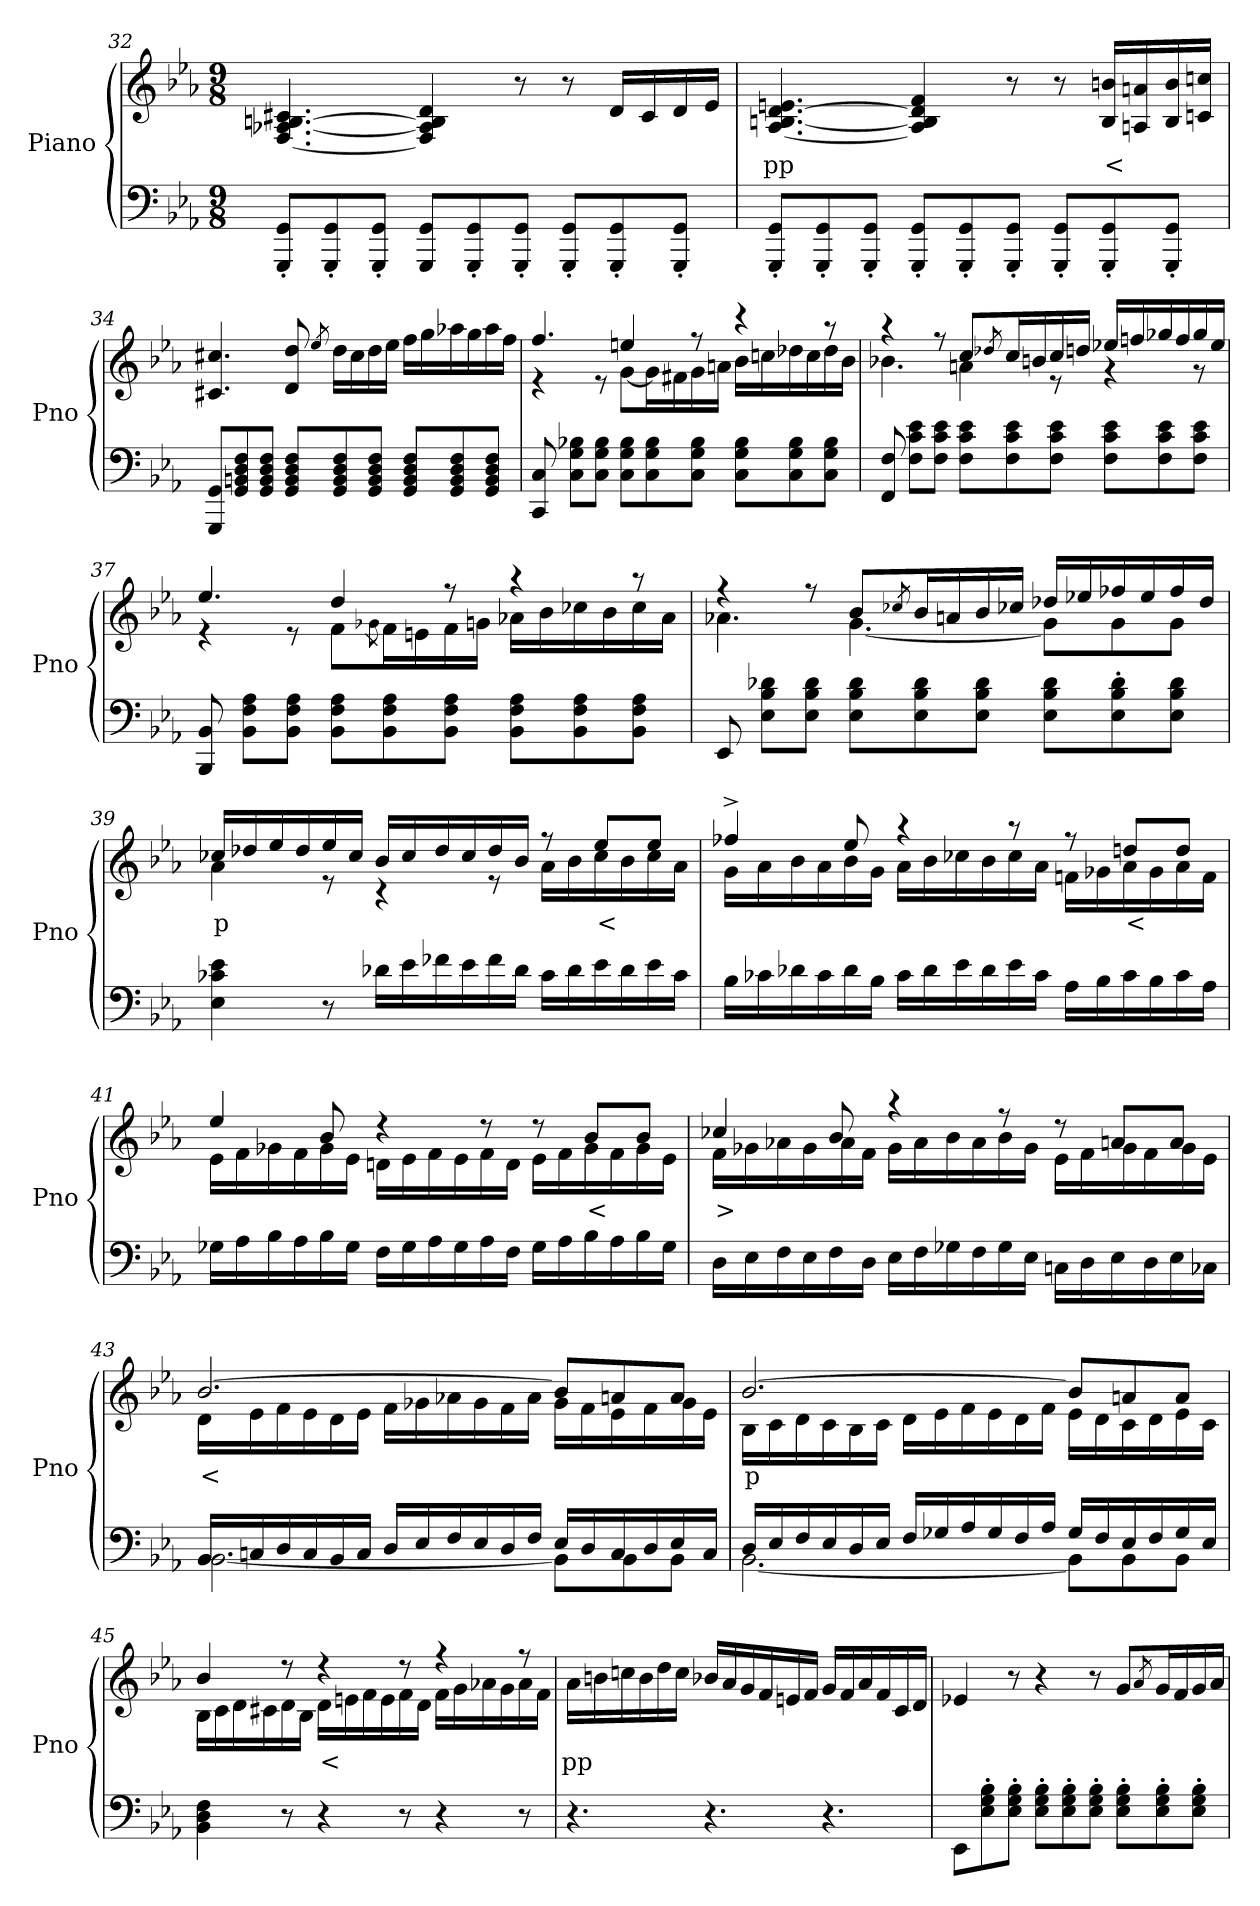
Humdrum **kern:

**kern	**kern	**text
*part2	*part1	*part1
*staff2	*staff1	*staff1
*I"Piano	*I"Piano	*
*I'Pno	*I'Pno	*
*clefF4	*clefG2	*
*k[b-e-a-]	*k[b-e-a-]	*
*E-:	*E-:	*
*M9/8	*M9/8	*
=32	=32	=32
8GGG/' 8GG/'L	[4.F/ [4.A-X/ [4.Bn/ 4.c#X/	.
8GGG/' 8GG/'	.	.
8GGG/' 8GG/'J	.	.
8GGG/ 8GG/L	4F/] 4A-/] 4B/] 4d/	.
8GGG/' 8GG/'	.	.
8GGG/' 8GG/'J	8r	.
8GGG/' 8GG/'L	8r	.
8GGG/' 8GG/'	16d/LL	.
.	16c#/	.
8GGG/' 8GG/'J	16d/	.
.	16e-/JJ	.
!!LO:LB:g=z
=33	=33	=33
8GGG/' 8GG/'L	[4.A-/ [4.Bn/ [4.d/ 4.en/	pp
8GGG/' 8GG/'	.	.
8GGG/' 8GG/'J	.	.
8GGG/' 8GG/'L	4A-/] 4B/] 4d/] 4f/	.
8GGG/' 8GG/'	.	.
8GGG/' 8GG/'J	8r	.
8GGG/' 8GG/'L	8r	.
8GGG/' 8GG/'	16B/ 16bn/LL	<
.	16An/ 16an/	.
8GGG/' 8GG/'J	16B/ 16b/	.
.	16cn/ 16ccn/JJ	.
=34	=34	=34
8GGG/ 8GG/L	4.c#X/ 4.cc#X/	.
8GG/ 8BBn/ 8D/ 8F/	.	.
8GG/ 8BB/ 8D/ 8F/J	.	.
8GG/ 8BB/ 8D/ 8F/L	8d/ 8dd/	.
.	8qee-/	.
8GG/ 8BB/ 8D/ 8F/	16dd\LL	.
.	16cc#\	.
8GG/ 8BB/ 8D/ 8F/J	16dd\	.
.	16ee-\JJ	.
8GG/ 8BB/ 8D/ 8F/L	16ff\LL	.
.	16gg\	.
8GG/ 8BB/ 8D/ 8F/	16aa-X\	.
.	16gg\	.
8GG/ 8BB/ 8D/ 8F/J	16aa-\	.
.	16ff\JJ	.
=35	=35	=35
*	*^	*
8CC/ 8C/	4.ff/	4r	.
8C\ 8G\ 8B-X\L	.	.	.
8C\ 8G\ 8B-\J	.	8r	.
8C\ 8G\ 8B-\L	4een/	[8g\L	.
8C\ 8G\ 8B-\	.	16g\L]	.
.	.	16f#X\	.
8C\ 8G\ 8B-\J	8r	16g\	.
.	.	16an\JJ	.
8C\ 8G\ 8B-\L	4r	16b-\LL	.
.	.	16ccn\	.
8C\ 8G\ 8B-\	.	16dd-X\	.
.	.	16cc\	.
8C\ 8G\ 8B-\J	8r	16dd-\	.
.	.	16b-\JJ	.
!!LO:LB:g=z	!!
=36	=36	=36	=36
8FF/ 8F/	4r	4.b-X\	.
8F\ 8c\ 8e-\L	.	.	.
8F\ 8c\ 8e-\J	8r	.	.
8F\ 8c\ 8e-\L	8cc/L	4an\	.
.	8qdd-X/	.	.
8F\ 8c\ 8e-\	16cc/L	.	.
.	16bn/	.	.
8F\ 8c\ 8e-\J	16cc/	8r	.
.	16ddn/JJ	.	.
8F\ 8c\ 8e-\L	16ee-X/LL	4r	.
.	16ffn/	.	.
8F\ 8c\ 8e-\	16gg-X/	.	.
.	16ff/	.	.
8F\ 8c\ 8e-\J	16gg-/	8r	.
.	16ee-/JJ	.	.
=37	=37	=37	=37
8BBB-/ 8BB-/	4.ee-/	4r	.
8BB-\ 8F\ 8A-\L	.	.	.
8BB-\ 8F\ 8A-\J	.	8r	.
8BB-\ 8F\ 8A-\L	4dd/	8f\L	.
.	.	8qg-X\	.
8BB-\ 8F\ 8A-\	.	16f\L	.
.	.	16en\	.
8BB-\ 8F\ 8A-\J	8r	16f\	.
.	.	16gn\JJ	.
8BB-\ 8F\ 8A-\L	4r	16a-X\LL	.
.	.	16b-\	.
8BB-\ 8F\ 8A-\	.	16cc-X\	.
.	.	16b-\	.
8BB-\ 8F\ 8A-\J	8r	16cc-\	.
.	.	16a-\JJ	.
!!LO:LB:g=z	!!
=38	=38	=38	=38
8EE-/	4r	4.a-X\	.
8E-\ 8B-\ 8d-X\L	.	.	.
8E-\ 8B-\ 8d-\J	8r	.	.
8E-\ 8B-\ 8d-\L	8b-/L	[4.g\	.
.	8qcc-X/	.	.
8E-\ 8B-\ 8d-\	16b-/L	.	.
.	16an/	.	.
8E-\ 8B-\ 8d-\J	16b-/	.	.
.	16cc-/JJ	.	.
8E-\ 8B-\ 8d-\L	16dd-X/LL	8g\L]	.
.	16ee-X/	.	.
8E-\' 8B-\' 8d-\'	16ff-X/	8g\	.
.	16ee-/	.	.
8E-\ 8B-\ 8d-\J	16ff-/	8g\J	.
.	16dd-/JJ	.	.
=39	=39	=39	=39
4E-\ 4c-X\ 4e-\	16cc-X/LL	4a-\	p
.	16dd-X/	.	.
.	16ee-/	.	.
.	16dd-/	.	.
8r	16ee-/	8r	.
.	16cc-/JJ	.	.
16d-X\LL	16b-/LL	4r	.
16e-\	16cc-/	.	.
16f-X\	16dd-/	.	.
16e-\	16cc-/	.	.
16f-\	16dd-/	8r	.
16d-\JJ	16b-/JJ	.	.
16c-\LL	8r	16a-\LL	.
16d-\	.	16b-\	.
16e-\	8ee-/L	16cc-\	<
16d-\	.	16b-\	.
16e-\	8ee-/J	16cc-\	.
16c-\JJ	.	16a-\JJ	.
!!LO:PB:g=z	!!
=40	=40	=40	=40
16B-\LL	4ff-X^/	16g\LL	.
16c-X\	.	16a-\	.
16d-X\	.	16b-\	.
16c-\	.	16a-\	.
16d-\	8ee-/	16b-\	.
16B-\JJ	.	16g\JJ	.
16c-\LL	4r	16a-\LL	.
16d-\	.	16b-\	.
16e-\	.	16cc-X\	.
16d-\	.	16b-\	.
16e-\	8r	16cc-\	.
16c-\JJ	.	16a-\JJ	.
16A-\LL	8r	16fn\LL	.
16B-\	.	16g-X\	.
16c-\	8ddn/L	16a-\	<
16B-\	.	16g-\	.
16c-\	8dd/J	16a-\	.
16A-\JJ	.	16f\JJ	.
=41	=41	=41	=41
16G-X\LL	4ee-/	16e-\LL	.
16A-\	.	16f\	.
16B-\	.	16g-X\	.
16A-\	.	16f\	.
16B-\	8b-/	16g-\	.
16G-\JJ	.	16e-\JJ	.
16F\LL	4r	16dn\LL	.
16G-\	.	16e-\	.
16A-\	.	16f\	.
16G-\	.	16e-\	.
16A-\	8r	16f\	.
16F\JJ	.	16d\JJ	.
16G-\LL	8r	16e-\LL	.
16A-\	.	16f\	.
16B-\	8b-/L	16g-\	<
16A-\	.	16f\	.
16B-\	8b-/J	16g-\	.
16G-\JJ	.	16e-\JJ	.
!!LO:LB:g=z	!!
=42	=42	=42	=42
16D\LL	4cc-X/	16f\LL	>
16E-\	.	16g-X\	.
16F\	.	16a-X\	.
16E-\	.	16g-\	.
16F\	8b-/	16a-\	.
16D\JJ	.	16f\JJ	.
16E-\LL	4r	16g-\LL	.
16F\	.	16a-\	.
16G-X\	.	16b-\	.
16F\	.	16a-\	.
16G-\	8r	16b-\	.
16E-\JJ	.	16g-\JJ	.
16Cn\LL	8r	16e-\LL	.
16D\	.	16f\	.
16E-\	8an/L	16g-\	.
16D\	.	16f\	.
16E-\	8a/J	16g-\	.
16C-X\JJ	.	16e-\JJ	.
=43	=43	=43	=43
*^	*	*	*
16BB-/LL	[2.BB-\	[2.b-/	16d\LL	<
16Cn/	.	.	16e-\	.
16D/	.	.	16f\	.
16C/	.	.	16e-\	.
16BB-/	.	.	16d\	.
16C/JJ	.	.	16e-\JJ	.
16D/LL	.	.	16f\LL	.
16E-/	.	.	16g-X\	.
16F/	.	.	16a-X\	.
16E-/	.	.	16g-\	.
16D/	.	.	16f\	.
16F/JJ	.	.	16a-\JJ	.
16E-/LL	8BB-\L]	8b-/L]	16g-\LL	.
16D/	.	.	16f\	.
16C/	8BB-\	8an/	16e-\	.
16D/	.	.	16f\	.
16E-/	8BB-\J	8a/J	16g-\	.
16C/JJ	.	.	16e-\JJ	.
!!LO:LB:g=z	!!
=44	=44	=44	=44	=44
16D/LL	[2.BB-\	[2.b-/	16B-\LL	p
16E-/	.	.	16c\	.
16F/	.	.	16d\	.
16E-/	.	.	16c\	.
16D/	.	.	16B-\	.
16E-/JJ	.	.	16c\JJ	.
16F/LL	.	.	16d\LL	.
16G-X/	.	.	16e-\	.
16A-/	.	.	16f\	.
16G-/	.	.	16e-\	.
16F/	.	.	16d\	.
16A-/JJ	.	.	16f\JJ	.
16G-/LL	8BB-\L]	8b-/L]	16e-\LL	.
16F/	.	.	16d\	.
16E-/	8BB-\	8an/	16c\	.
16F/	.	.	16d\	.
16G-/	8BB-\J	8a/J	16e-\	.
16E-/JJ	.	.	16c\JJ	.
*v	*v	*	*	*
=45	=45	=45	=45
4BB-\ 4D\ 4F\	4b-/	16B-\LL	.
.	.	16c\	.
.	.	16d\	.
.	.	16c#X\	.
8r	8r	16d\	.
.	.	16B-\JJ	.
4r	4r	16d\LL	<
.	.	16en\	.
.	.	16f\	.
.	.	16e\	.
8r	8r	16f\	.
.	.	16d\JJ	.
4r	4r	16f\LL	.
.	.	16g\	.
.	.	16a-X\	.
.	.	16g\	.
8r	8r	16a-\	.
.	.	16f\JJ	.
*	*v	*v	*
!!LO:LB:g=z
=46	=46	=46
4.r	16a-\LL	pp
.	16bn\	.
.	16ccn\	.
.	16b\	.
.	16dd\	.
.	16cc\JJ	.
4.r	16b-X/LL	.
.	16a-/	.
.	16g/	.
.	16f/	.
.	16en/	.
.	16f/JJ	.
4.r	16g/LL	.
.	16f/	.
.	16a-/	.
.	16f/	.
.	16c/	.
.	16d/JJ	.
=47	=47	=47
8EE-\L	4e-X/	.
8E-\' 8G\' 8B-\'	.	.
8E-\' 8G\' 8B-\'J	8r	.
8E-\' 8G\' 8B-\'L	4r	.
8E-\' 8G\' 8B-\'	.	.
8E-\' 8G\' 8B-\'J	8r	.
8E-\' 8G\' 8B-\'L	8g/L	.
.	8qa-/	.
8E-\' 8G\' 8B-\'	16g/L	.
.	16f/	.
8E-\' 8G\' 8B-\'J	16g/	.
.	16a-/JJ	.
=	=	=
*-	*-	*-
